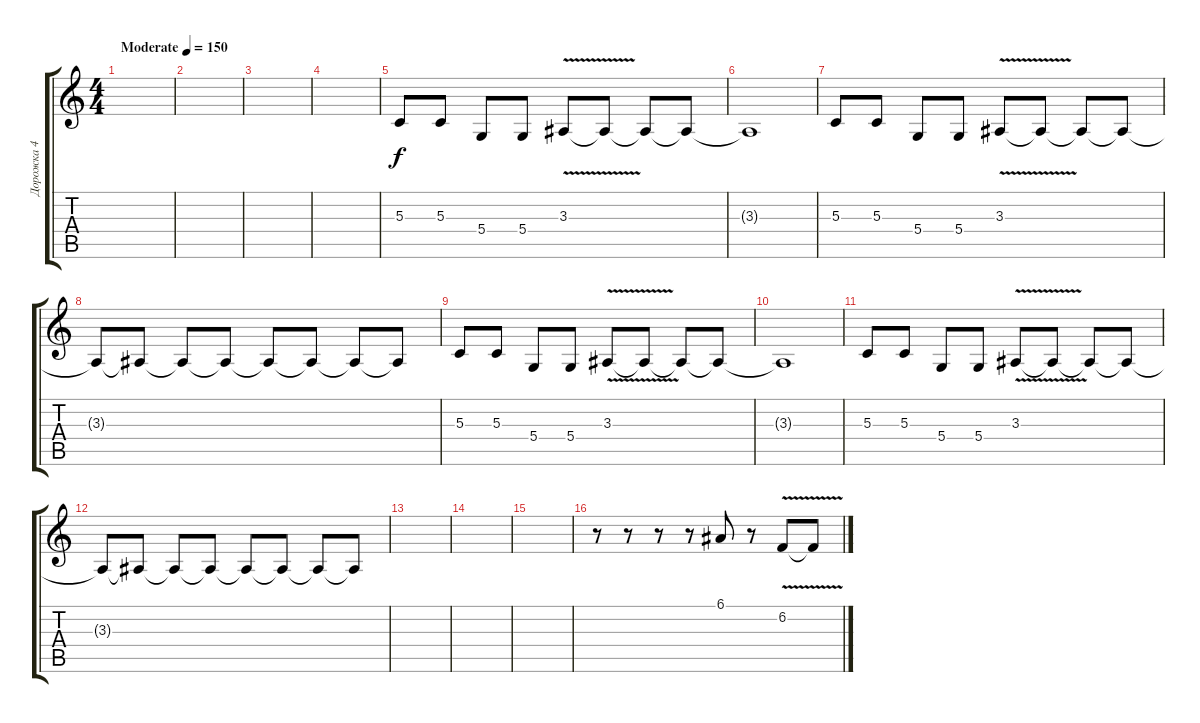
\track ("Дорожка 4" "Дорожка 4") {instrument lead2sawtooth}
\staff {score tabs}
\tuning (E4 B3 G3 D3 A2 E2) {hide}
\ts (4 4)
\tempo (150 "Moderate")
\clef g2
\ks c
|
|
|
|
5.3.8 5.3.8 5.4.8 5.4.8 3.3{v}.8 3.3{t}.8 3.3{t}.8 3.3{t}.8 |
3.3{t}.1 |
5.3.8 5.3.8 5.4.8 5.4.8 3.3{v}.8 3.3{t}.8 3.3{t}.8 3.3{t}.8 |
3.3{t}.8 3.3{t}.8 3.3{t}.8 3.3{t}.8 3.3{t}.8 3.3{t}.8 3.3{t}.8 3.3{t}.8 |
5.3.8 5.3.8 5.4.8 5.4.8 3.3{v}.8 3.3{t}.8 3.3{t}.8 3.3{t}.8 |
3.3{t}.1 |
5.3.8 5.3.8 5.4.8 5.4.8 3.3{v}.8 3.3{t}.8 3.3{t}.8 3.3{t}.8 |
3.3{t}.8 3.3{t}.8 3.3{t}.8 3.3{t}.8 3.3{t}.8 3.3{t}.8 3.3{t}.8 3.3{t}.8 |
|
|
|
r.8{instrument musicbox} r.8 r.8 r.8 6.1.8 r.8 6.2{v}.8 6.2{t}.8
